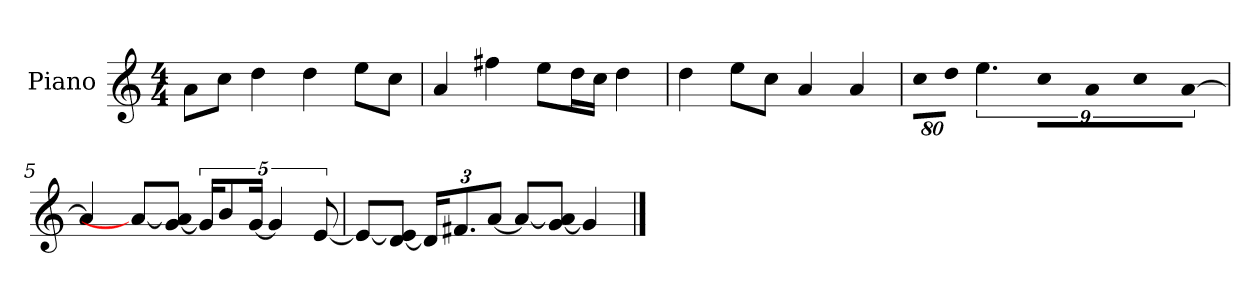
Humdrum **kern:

**kern
*part1
*staff1
*I"Piano
*I'P-no
*clefG2
*k[]
*M4/4
*MM90
=1
8a\L
8cc\J
4dd\
4dd\
8ee\L
8cc\J
=2
4a/
4ff#X\
8ee\L
16dd\L
16cc\JJ
4dd\
=3
4dd\
8ee\L
8cc\J
4a/
4a/
=4
!LO:N:vis=8
640%71cc\L
!LO:N:vis=8
640%71dd\J
9%2.ee\
!LO:N:vis=8
640%71cc\L
!LO:N:vis=8
640%71a\
!LO:N:vis=8
640%71cc\
!LO:N:vis=8
[640%71a\J
=5
4a/]
8a/L_
[8g/ 8a/]J
20g/KL]
10b/
[20g/Jk
5g/]
[10e/
!!LO:LB:g=z
=6
8e/L_
[8d/ 8e/]J
*Xbrackettup
24d/KL]
12.f#X/
[12a/J
8a/L_
[8g/ 8a/]J
4g/]
==
*-
